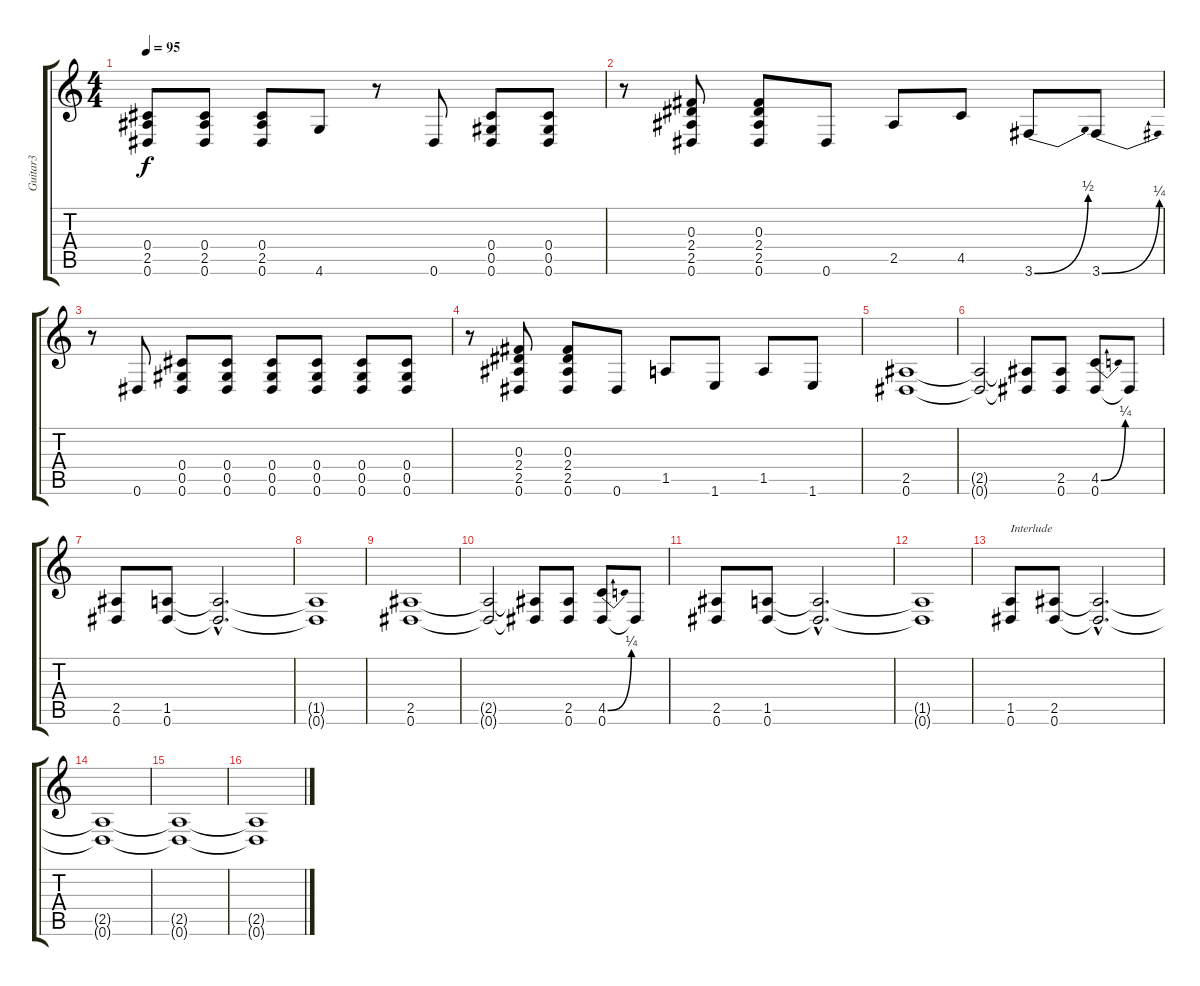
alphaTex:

\track ("Guitar3" "Guitar3") {instrument overdrivenguitar}
\staff {score tabs}
\tuning (Eb4 Bb3 Gb3 Db3 Ab2 Eb2) {hide}
\ts (4 4)
\tempo 95
\clef g2
\ks c
(0.4 2.5 0.6).8{dy f} (0.4 2.5 0.6).8 (0.4 2.5 0.6).8 4.6.8 r.8 0.6.8 (0.4 0.5 0.6).8 (0.4 0.5 0.6).8 |
r.8 (0.3 2.4 2.5 0.6).8 (0.3 2.4 2.5 0.6).8 0.6.8 2.5.8 4.5.8 3.6{be (bend 0 0 60 2)}.8 3.6{be (bend 0 0 60 1)}.8 |
r.8 0.6.8 (0.4 0.5 0.6).8 (0.4 0.5 0.6).8 (0.4 0.5 0.6).8 (0.4 0.5 0.6).8 (0.4 0.5 0.6).8 (0.4 0.5 0.6).8 |
r.8 (0.3 2.4 2.5 0.6).8 (0.3 2.4 2.5 0.6).8 0.6.8 1.5.8 1.6.8 1.5.8 1.6.8 |
(2.5 0.6).1 |
(2.5{t} 0.6{t}).2 (2.5{t} 0.6{t}).8 (2.5 0.6).8 (4.5{be (bend 0 0 60 1)} 0.6).8 0.6{t}.8 |
(2.5 0.6).8 (1.5 0.6).8 (1.5{hac t} 0.6{hac t}).2{d} |
(1.5{t} 0.6{t}).1 |
(2.5 0.6).1 |
(2.5{t} 0.6{t}).2 (2.5{t} 0.6{t}).8 (2.5 0.6).8 (4.5{be (bend 0 0 60 1)} 0.6).8 0.6{t}.8 |
(2.5 0.6).8 (1.5 0.6).8 (1.5{hac t} 0.6{hac t}).2{d} |
(1.5{t} 0.6{t}).1 |
(1.5 0.6).8{txt "Interlude"} (2.5 0.6).8 (2.5{hac t} 0.6{hac t}).2{d} |
(2.5{t} 0.6{t}).1 |
(2.5{t} 0.6{t}).1 |
(2.5{t} 0.6{t}).1
